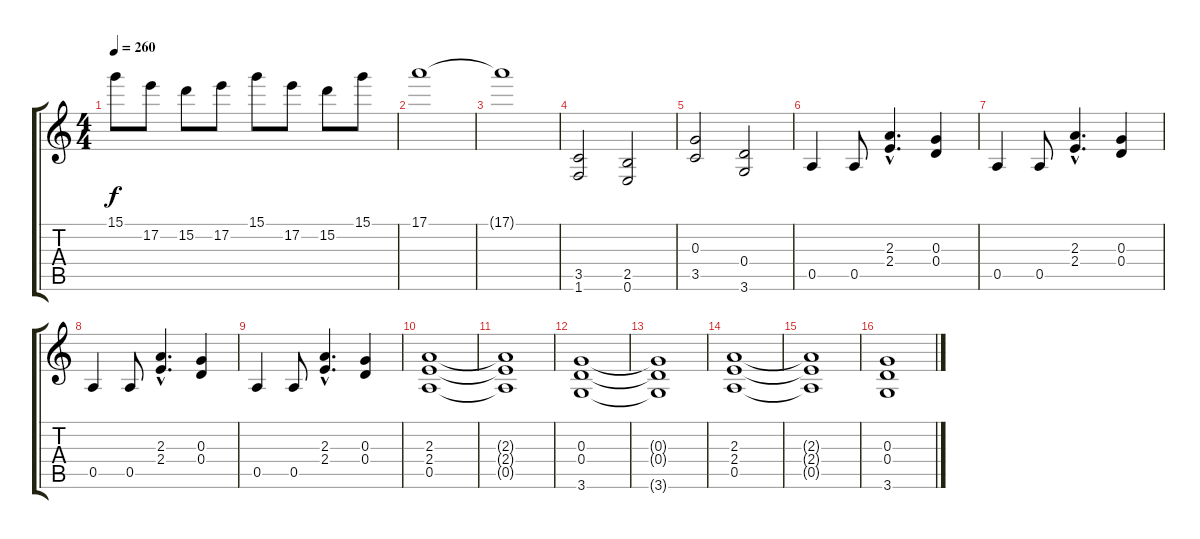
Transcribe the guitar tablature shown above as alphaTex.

\track "" {instrument overdrivenguitar}
\staff {score tabs}
\tuning (E4 B3 G3 D3 A2 E2) {hide}
\ts (4 4)
\tempo 260
\clef g2
\ks c
15.1.8{dy f} 17.2.8 15.2.8 17.2.8 15.1.8 17.2.8 15.2.8 15.1.8 |
17.1.1 |
17.1{t}.1 |
(3.5 1.6).2 (2.5 0.6).2 |
(0.3 3.5).2 (0.4 3.6).2 |
0.5.4 0.5.8 (2.3{hac} 2.4{hac}).4{d} (0.3 0.4).4 |
0.5.4 0.5.8 (2.3{hac} 2.4{hac}).4{d} (0.3 0.4).4 |
0.5.4 0.5.8 (2.3{hac} 2.4{hac}).4{d} (0.3 0.4).4 |
0.5.4 0.5.8 (2.3{hac} 2.4{hac}).4{d} (0.3 0.4).4 |
(2.3 2.4 0.5).1 |
(2.3{t} 2.4{t} 0.5{t}).1 |
(0.3 0.4 3.6).1 |
(0.3{t} 0.4{t} 3.6{t}).1 |
(2.3 2.4 0.5).1 |
(2.3{t} 2.4{t} 0.5{t}).1 |
(0.3 0.4 3.6).1
